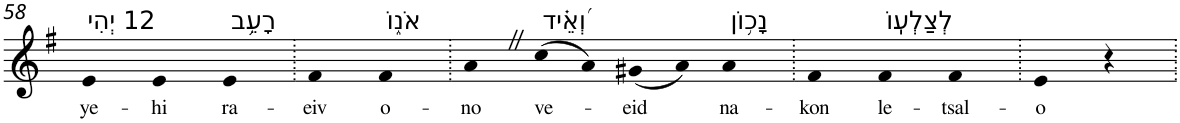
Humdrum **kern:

**kern	**text
*part1	*part1
*staff1	*staff1
*I"Piano	*
*I'Pno	*
!!LO:PB:g=z
*clefG2	*
*k[f#]	*
*G:	*
=58	=58
!LO:TX:a:t=12 יְהִי	!
!	!LO:LY:b
4e	ye-
!	!LO:LY:b
4e	-hi
!LO:TX:a:t=רָעֵ֥ב	!
!	!LO:LY:b
4e	ra-
=59.	=59.
!	!LO:LY:b
4f#	-eiv
!LO:TX:a:t=אֹנ֑וֹ	!
!	!LO:LY:b
4f#	o-
=60.	=60.
!	!LO:LY:b
4aZ	-no
!LO:TX:a:t=וְ֝אֵ֗יד	!
!	!LO:LY:b
(8cc	ve-
8a)	.
!	!LO:LY:b
(8g#X	-eid
8a)	.
!LO:TX:a:t=נָכ֥וֹן	!
!	!LO:LY:b
4a	na-
=61.	=61.
!	!LO:LY:b
4f#	-kon
!LO:TX:a:t=לְצַלְעֽוֹ	!
!	!LO:LY:b
4f#	le-
!	!LO:LY:b
4f#	-tsal-
=62.	=62.
!	!LO:LY:b
4e	-o
4r	.
=.	=.
*-	*-
